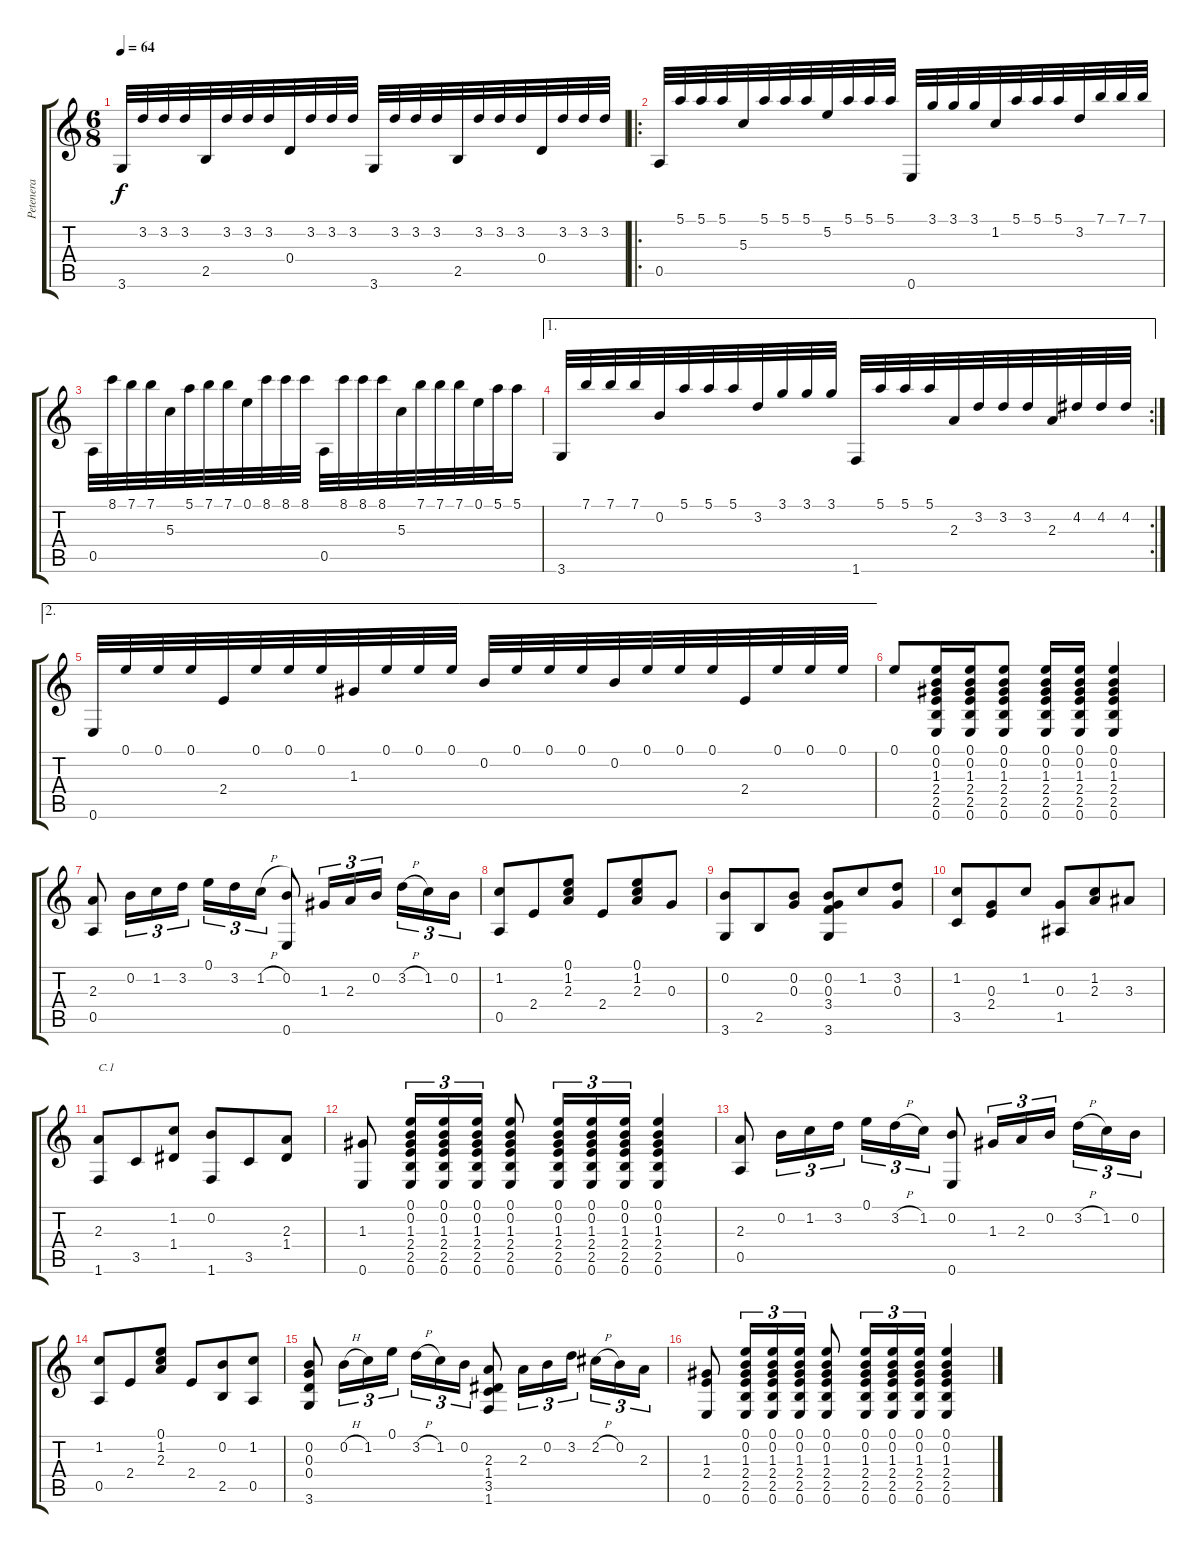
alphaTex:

\track ("Petenera" "Petenera") {instrument acousticguitarnylon}
\staff {score tabs}
\tuning (E4 B3 G3 D3 A2 E2) {hide}
\ts (6 8)
\tempo 64
\clef g2
\ks c
3.6.32{dy f} 3.2.32 3.2.32 3.2.32 2.5.32 3.2.32 3.2.32 3.2.32 0.4.32 3.2.32 3.2.32 3.2.32 3.6.32 3.2.32 3.2.32 3.2.32 2.5.32 3.2.32 3.2.32 3.2.32 0.4.32 3.2.32 3.2.32 3.2.32 |
\ro
0.5.32 5.1.32 5.1.32 5.1.32 5.3.32 5.1.32 5.1.32 5.1.32 5.2.32 5.1.32 5.1.32 5.1.32 0.6.32 3.1.32 3.1.32 3.1.32 1.2.32 5.1.32 5.1.32 5.1.32 3.2.32 7.1.32 7.1.32 7.1.32 |
0.5.32 8.1.32 7.1.32 7.1.32 5.3.32 5.1.32 7.1.32 7.1.32 0.1.32 8.1.32 8.1.32 8.1.32 0.5.32 8.1.32 8.1.32 8.1.32 5.3.32 7.1.32 7.1.32 7.1.32 0.1.32 5.1.32 5.1.16 |
\ae 1
\rc 2
3.6.32 7.1.32 7.1.32 7.1.32 0.2.32 5.1.32 5.1.32 5.1.32 3.2.32 3.1.32 3.1.32 3.1.32 1.6.32 5.1.32 5.1.32 5.1.32 2.3.32 3.2.32 3.2.32 3.2.32 2.3.32 4.2.32 4.2.32 4.2.32 |
\ae 2
0.6.32 0.1.32 0.1.32 0.1.32 2.4.32 0.1.32 0.1.32 0.1.32 1.3.32 0.1.32 0.1.32 0.1.32 0.2.32 0.1.32 0.1.32 0.1.32 0.2.32 0.1.32 0.1.32 0.1.32 2.4.32 0.1.32 0.1.32 0.1.32 |
0.1.8 (0.1 0.2 1.3 2.4 2.5 0.6).16 (0.1 0.2 1.3 2.4 2.5 0.6).16 (0.1 0.2 1.3 2.4 2.5 0.6).8 (0.1 0.2 1.3 2.4 2.5 0.6).16 (0.1 0.2 1.3 2.4 2.5 0.6).16 (0.1 0.2 1.3 2.4 2.5 0.6).4 |
(2.3 0.5).8 0.2.16{tu (3 2)} 1.2.16{tu (3 2)} 3.2.16{tu (3 2)} 0.1.16{tu (3 2)} 3.2.16{tu (3 2)} 1.2{h}.16{tu (3 2)} (0.2 0.6).8 1.3.16{tu (3 2)} 2.3.16{tu (3 2)} 0.2.16{tu (3 2)} 3.2{h}.16{tu (3 2)} 1.2.16{tu (3 2)} 0.2.16{tu (3 2)} |
(1.2 0.5).8 2.4.8 (0.1 1.2 2.3).8 2.4.8 (0.1 1.2 2.3).8 0.3.8 |
(0.2 3.6).8 2.5.8 (0.2 0.3).8 (0.2 0.3 3.4 3.6).8 1.2.8 (3.2 0.3).8 |
(1.2 3.5).8 (0.3 2.4).8 1.2.8 (0.3 1.5).8 (1.2 2.3).8 3.3.8 |
(2.3 1.6).8{txt "C.1"} 3.5.8 (1.2 1.4).8 (0.2 1.6).8 3.5.8 (2.3 1.4).8 |
(1.3 0.6).8 (0.1 0.2 1.3 2.4 2.5 0.6).16{tu (3 2)} (0.1 0.2 1.3 2.4 2.5 0.6).16{tu (3 2)} (0.1 0.2 1.3 2.4 2.5 0.6).16{tu (3 2)} (0.1 0.2 1.3 2.4 2.5 0.6).8 (0.1 0.2 1.3 2.4 2.5 0.6).16{tu (3 2)} (0.1 0.2 1.3 2.4 2.5 0.6).16{tu (3 2)} (0.1 0.2 1.3 2.4 2.5 0.6).16{tu (3 2)} (0.1 0.2 1.3 2.4 2.5 0.6).4 |
(2.3 0.5).8 0.2.16{tu (3 2)} 1.2.16{tu (3 2)} 3.2.16{tu (3 2)} 0.1.16{tu (3 2)} 3.2{h}.16{tu (3 2)} 1.2.16{tu (3 2)} (0.2 0.6).8 1.3.16{tu (3 2)} 2.3.16{tu (3 2)} 0.2.16{tu (3 2)} 3.2{h}.16{tu (3 2)} 1.2.16{tu (3 2)} 0.2.16{tu (3 2)} |
(1.2 0.5).8 2.4.8 (0.1 1.2 2.3).8 2.4.8 (0.2 2.5).8 (1.2 0.5).8 |
(0.2 0.3 0.4 3.6).8 0.2{h}.16{tu (3 2)} 1.2.16{tu (3 2)} 0.1.16{tu (3 2)} 3.2{h}.16{tu (3 2)} 1.2.16{tu (3 2)} 0.2.16{tu (3 2)} (2.3 1.4 3.5 1.6).8 2.3.16{tu (3 2)} 0.2.16{tu (3 2)} 3.2.16{tu (3 2)} 2.2{h}.16{tu (3 2)} 0.2.16{tu (3 2)} 2.3.16{tu (3 2)} |
(1.3 2.4 0.6).8 (0.1 0.2 1.3 2.4 2.5 0.6).16{tu (3 2)} (0.1 0.2 1.3 2.4 2.5 0.6).16{tu (3 2)} (0.1 0.2 1.3 2.4 2.5 0.6).16{tu (3 2)} (0.1 0.2 1.3 2.4 2.5 0.6).8 (0.1 0.2 1.3 2.4 2.5 0.6).16{tu (3 2)} (0.1 0.2 1.3 2.4 2.5 0.6).16{tu (3 2)} (0.1 0.2 1.3 2.4 2.5 0.6).16{tu (3 2)} (0.1 0.2 1.3 2.4 2.5 0.6).4
